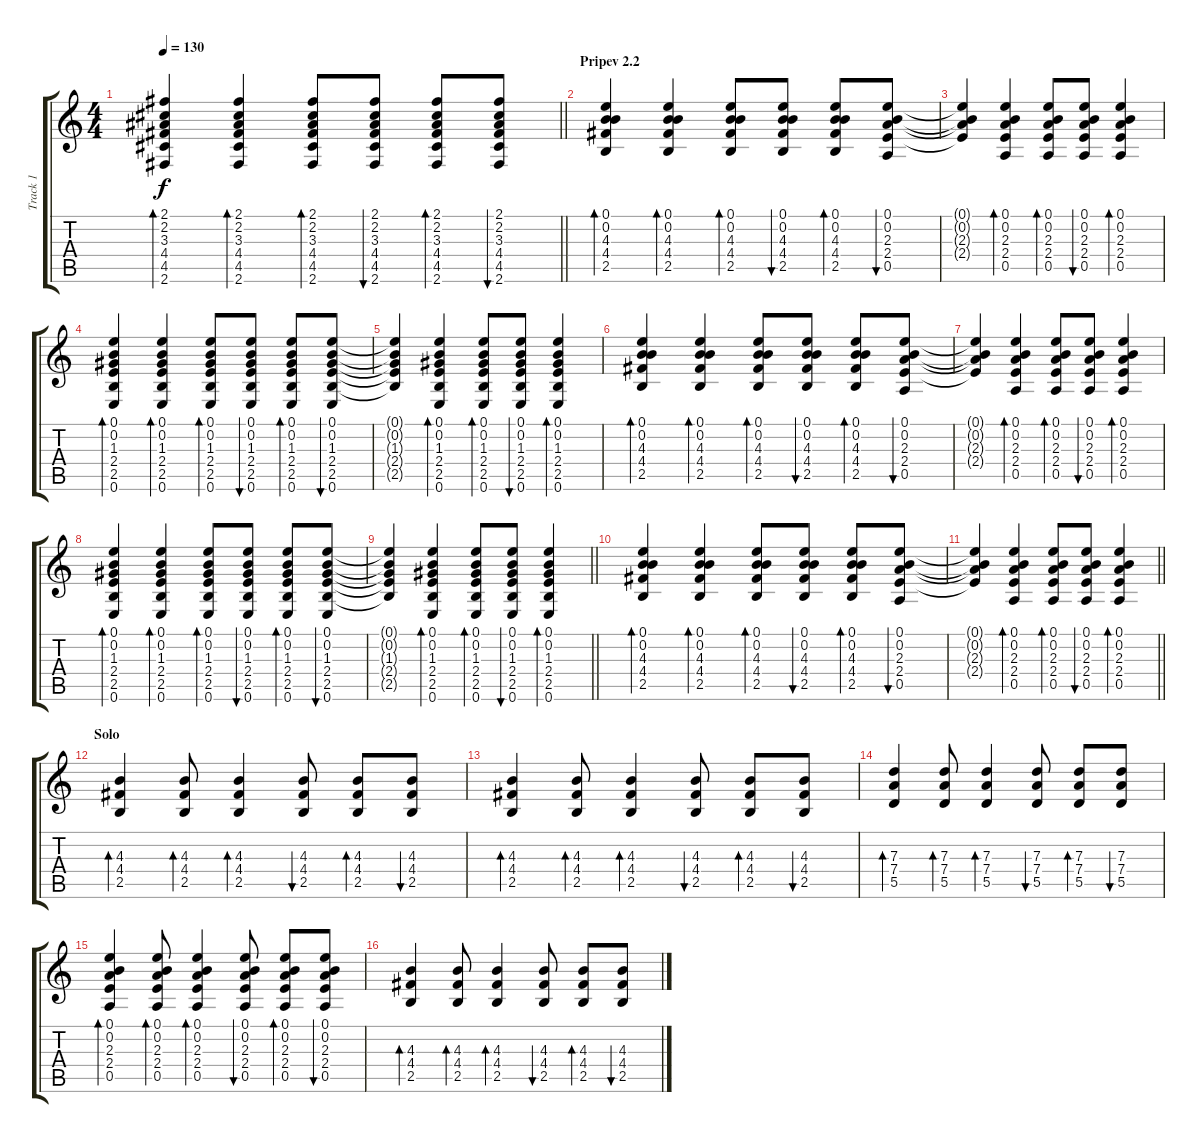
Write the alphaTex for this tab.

\track ("Track 1" "Track 1") {instrument acousticguitarsteel}
\staff {score tabs}
\tuning (E4 B3 G3 D3 A2 E2) {hide}
\ts (4 4)
\tempo 130
\clef g2
\barLineRight lightlight
\ks c
(2.1 2.2 3.3 4.4 4.5 2.6).4{bd 60 dy f} (2.1 2.2 3.3 4.4 4.5 2.6).4{bd 60} (2.1 2.2 3.3 4.4 4.5 2.6).8{bd 60} (2.1 2.2 3.3 4.4 4.5 2.6).8{bu 60} (2.1 2.2 3.3 4.4 4.5 2.6).8{bd 60} (2.1 2.2 3.3 4.4 4.5 2.6).8{bu 60} |
\section ("" "Pripev 2.2")
(0.1 0.2 4.3 4.4 2.5).4{bd 60} (0.1 0.2 4.3 4.4 2.5).4{bd 60} (0.1 0.2 4.3 4.4 2.5).8{bd 60} (0.1 0.2 4.3 4.4 2.5).8{bu 60} (0.1 0.2 4.3 4.4 2.5).8{bd 60} (0.1 0.2 2.3 2.4 0.5).8{bu 60} |
(0.1{t} 0.2{t} 2.3{t} 2.4{t}).4 (0.1 0.2 2.3 2.4 0.5).4{bd 60} (0.1 0.2 2.3 2.4 0.5).8{bd 60} (0.1 0.2 2.3 2.4 0.5).8{bu 60} (0.1 0.2 2.3 2.4 0.5).4{bd 60} |
(0.1 0.2 1.3 2.4 2.5 0.6).4{bd 60} (0.1 0.2 1.3 2.4 2.5 0.6).4{bd 60} (0.1 0.2 1.3 2.4 2.5 0.6).8{bd 60} (0.1 0.2 1.3 2.4 2.5 0.6).8{bu 60} (0.1 0.2 1.3 2.4 2.5 0.6).8{bd 60} (0.1 0.2 1.3 2.4 2.5 0.6).8{bu 60} |
(0.1{t} 0.2{t} 1.3{t} 2.4{t} 2.5{t}).4 (0.1 0.2 1.3 2.4 2.5 0.6).4{bd 60} (0.1 0.2 1.3 2.4 2.5 0.6).8{bd 60} (0.1 0.2 1.3 2.4 2.5 0.6).8{bu 60} (0.1 0.2 1.3 2.4 2.5 0.6).4{bd 60} |
(0.1 0.2 4.3 4.4 2.5).4{bd 60} (0.1 0.2 4.3 4.4 2.5).4{bd 60} (0.1 0.2 4.3 4.4 2.5).8{bd 60} (0.1 0.2 4.3 4.4 2.5).8{bu 60} (0.1 0.2 4.3 4.4 2.5).8{bd 60} (0.1 0.2 2.3 2.4 0.5).8{bu 60} |
(0.1{t} 0.2{t} 2.3{t} 2.4{t}).4 (0.1 0.2 2.3 2.4 0.5).4{bd 60} (0.1 0.2 2.3 2.4 0.5).8{bd 60} (0.1 0.2 2.3 2.4 0.5).8{bu 60} (0.1 0.2 2.3 2.4 0.5).4{bd 60} |
(0.1 0.2 1.3 2.4 2.5 0.6).4{bd 60} (0.1 0.2 1.3 2.4 2.5 0.6).4{bd 60} (0.1 0.2 1.3 2.4 2.5 0.6).8{bd 60} (0.1 0.2 1.3 2.4 2.5 0.6).8{bu 60} (0.1 0.2 1.3 2.4 2.5 0.6).8{bd 60} (0.1 0.2 1.3 2.4 2.5 0.6).8{bu 60} |
\barLineRight lightlight
(0.1{t} 0.2{t} 1.3{t} 2.4{t} 2.5{t}).4 (0.1 0.2 1.3 2.4 2.5 0.6).4{bd 60} (0.1 0.2 1.3 2.4 2.5 0.6).8{bd 60} (0.1 0.2 1.3 2.4 2.5 0.6).8{bu 60} (0.1 0.2 1.3 2.4 2.5 0.6).4{bd 60} |
\section ("" "")
(0.1 0.2 4.3 4.4 2.5).4{bd 60} (0.1 0.2 4.3 4.4 2.5).4{bd 60} (0.1 0.2 4.3 4.4 2.5).8{bd 60} (0.1 0.2 4.3 4.4 2.5).8{bu 60} (0.1 0.2 4.3 4.4 2.5).8{bd 60} (0.1 0.2 2.3 2.4 0.5).8{bu 60} |
\barLineRight lightlight
(0.1{t} 0.2{t} 2.3{t} 2.4{t}).4 (0.1 0.2 2.3 2.4 0.5).4{bd 60} (0.1 0.2 2.3 2.4 0.5).8{bd 60} (0.1 0.2 2.3 2.4 0.5).8{bu 60} (0.1 0.2 2.3 2.4 0.5).4{bd 60} |
\section ("" "Solo")
(4.3 4.4 2.5).4{bd 60} (4.3 4.4 2.5).8{bd 60} (4.3 4.4 2.5).4{bd 60} (4.3 4.4 2.5).8{bu 60} (4.3 4.4 2.5).8{bd 60} (4.3 4.4 2.5).8{bu 60} |
(4.3 4.4 2.5).4{bd 60} (4.3 4.4 2.5).8{bd 60} (4.3 4.4 2.5).4{bd 60} (4.3 4.4 2.5).8{bu 60} (4.3 4.4 2.5).8{bd 60} (4.3 4.4 2.5).8{bu 60} |
(7.3 7.4 5.5).4{bd 60} (7.3 7.4 5.5).8{bd 60} (7.3 7.4 5.5).4{bd 60} (7.3 7.4 5.5).8{bu 60} (7.3 7.4 5.5).8{bd 60} (7.3 7.4 5.5).8{bu 60} |
(0.1 0.2 2.3 2.4 0.5).4{bd 60} (0.1 0.2 2.3 2.4 0.5).8{bd 60} (0.1 0.2 2.3 2.4 0.5).4{bd 60} (0.1 0.2 2.3 2.4 0.5).8{bu 60} (0.1 0.2 2.3 2.4 0.5).8{bd 60} (0.1 0.2 2.3 2.4 0.5).8{bu 60} |
(4.3 4.4 2.5).4{bd 60} (4.3 4.4 2.5).8{bd 60} (4.3 4.4 2.5).4{bd 60} (4.3 4.4 2.5).8{bu 60} (4.3 4.4 2.5).8{bd 60} (4.3 4.4 2.5).8{bu 60}
